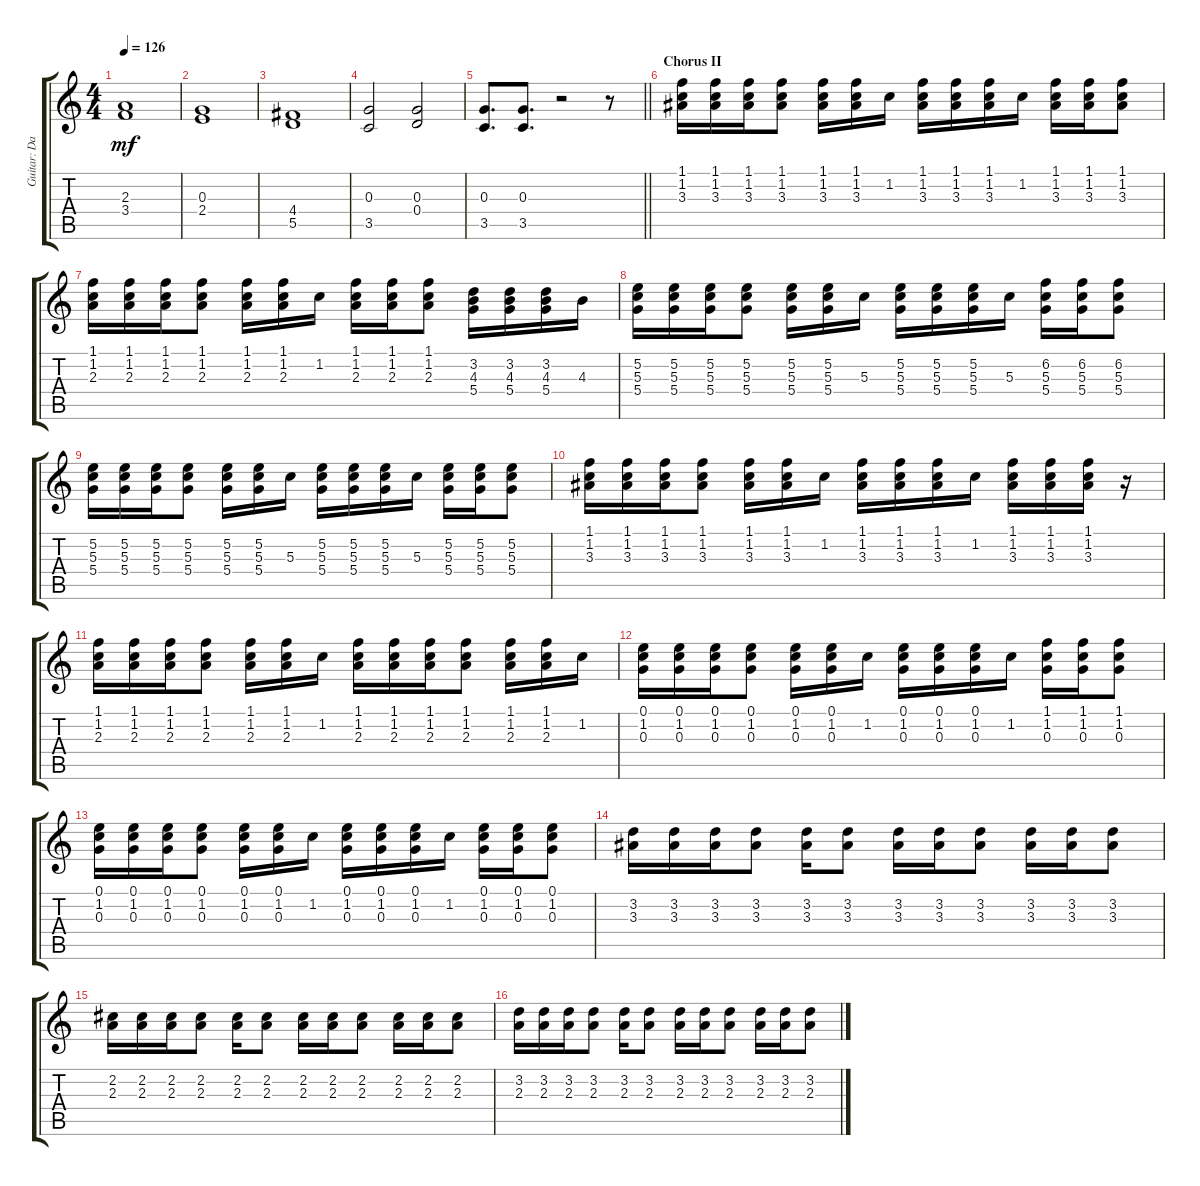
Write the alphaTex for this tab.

\track ("Guitar: Dave" "Guitar: Da") {instrument electricguitarclean}
\staff {score tabs}
\tuning (E4 B3 G3 D3 A2 E2) {hide}
\ts (4 4)
\tempo 126
\clef g2
\ks c
(2.3 3.4).1{dy mf} |
(0.3 2.4).1 |
(4.4 5.5).1 |
(0.3 3.5).2 (0.3 0.4).2 |
\barLineRight lightlight
(0.3 3.5).8{d} (0.3 3.5).8{d} r.2 r.8 |
\section ("" "Chorus II")
(1.1 1.2 3.3).16 (1.1 1.2 3.3).16 (1.1 1.2 3.3).16 (1.1 1.2 3.3).8 (1.1 1.2 3.3).16 (1.1 1.2 3.3).16 1.2.16 (1.1 1.2 3.3).16 (1.1 1.2 3.3).16 (1.1 1.2 3.3).16 1.2.16 (1.1 1.2 3.3).16 (1.1 1.2 3.3).16 (1.1 1.2 3.3).8 |
(1.1 1.2 2.3).16 (1.1 1.2 2.3).16 (1.1 1.2 2.3).16 (1.1 1.2 2.3).8 (1.1 1.2 2.3).16 (1.1 1.2 2.3).16 1.2.16 (1.1 1.2 2.3).16 (1.1 1.2 2.3).16 (1.1 1.2 2.3).8 (3.2 4.3 5.4).16 (3.2 4.3 5.4).16 (3.2 4.3 5.4).16 4.3.16 |
(5.2 5.3 5.4).16 (5.2 5.3 5.4).16 (5.2 5.3 5.4).16 (5.2 5.3 5.4).8 (5.2 5.3 5.4).16 (5.2 5.3 5.4).16 5.3.16 (5.2 5.3 5.4).16 (5.2 5.3 5.4).16 (5.2 5.3 5.4).16 5.3.16 (6.2 5.3 5.4).16 (6.2 5.3 5.4).16 (6.2 5.3 5.4).8 |
(5.2 5.3 5.4).16 (5.2 5.3 5.4).16 (5.2 5.3 5.4).16 (5.2 5.3 5.4).8 (5.2 5.3 5.4).16 (5.2 5.3 5.4).16 5.3.16 (5.2 5.3 5.4).16 (5.2 5.3 5.4).16 (5.2 5.3 5.4).16 5.3.16 (5.2 5.3 5.4).16 (5.2 5.3 5.4).16 (5.2 5.3 5.4).8 |
(1.1 1.2 3.3).16 (1.1 1.2 3.3).16 (1.1 1.2 3.3).16 (1.1 1.2 3.3).8 (1.1 1.2 3.3).16 (1.1 1.2 3.3).16 1.2.16 (1.1 1.2 3.3).16 (1.1 1.2 3.3).16 (1.1 1.2 3.3).16 1.2.16 (1.1 1.2 3.3).16 (1.1 1.2 3.3).16 (1.1 1.2 3.3).16 r.16 |
(1.1 1.2 2.3).16 (1.1 1.2 2.3).16 (1.1 1.2 2.3).16 (1.1 1.2 2.3).8 (1.1 1.2 2.3).16 (1.1 1.2 2.3).16 1.2.16 (1.1 1.2 2.3).16 (1.1 1.2 2.3).16 (1.1 1.2 2.3).16 (1.1 1.2 2.3).8 (1.1 1.2 2.3).16 (1.1 1.2 2.3).16 1.2.16 |
(0.1 1.2 0.3).16 (0.1 1.2 0.3).16 (0.1 1.2 0.3).16 (0.1 1.2 0.3).8 (0.1 1.2 0.3).16 (0.1 1.2 0.3).16 1.2.16 (0.1 1.2 0.3).16 (0.1 1.2 0.3).16 (0.1 1.2 0.3).16 1.2.16 (1.1 1.2 0.3).16 (1.1 1.2 0.3).16 (1.1 1.2 0.3).8 |
(0.1 1.2 0.3).16 (0.1 1.2 0.3).16 (0.1 1.2 0.3).16 (0.1 1.2 0.3).8 (0.1 1.2 0.3).16 (0.1 1.2 0.3).16 1.2.16 (0.1 1.2 0.3).16 (0.1 1.2 0.3).16 (0.1 1.2 0.3).16 1.2.16 (0.1 1.2 0.3).16 (0.1 1.2 0.3).16 (0.1 1.2 0.3).8 |
(3.2 3.3).16 (3.2 3.3).16 (3.2 3.3).16 (3.2 3.3).8 (3.2 3.3).16 (3.2 3.3).8 (3.2 3.3).16 (3.2 3.3).16 (3.2 3.3).8 (3.2 3.3).16 (3.2 3.3).16 (3.2 3.3).8 |
(2.2 2.3).16 (2.2 2.3).16 (2.2 2.3).16 (2.2 2.3).8 (2.2 2.3).16 (2.2 2.3).8 (2.2 2.3).16 (2.2 2.3).16 (2.2 2.3).8 (2.2 2.3).16 (2.2 2.3).16 (2.2 2.3).8 |
(3.2 2.3).16 (3.2 2.3).16 (3.2 2.3).16 (3.2 2.3).8 (3.2 2.3).16 (3.2 2.3).8 (3.2 2.3).16 (3.2 2.3).16 (3.2 2.3).8 (3.2 2.3).16 (3.2 2.3).16 (3.2 2.3).8
